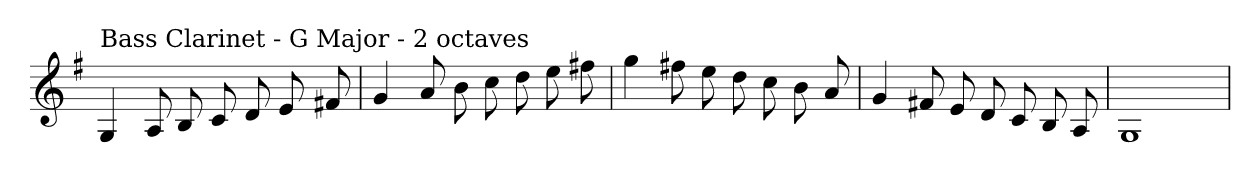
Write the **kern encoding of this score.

**kern
*part1
*staff1
*clefG2
*k[f#]
*G:
=
!LO:TX:a:t=Bass Clarinet - G Major - 2 octaves
4G
8A
8B
8c
8d
8e
8f#X
=
4g
8a
8b
8cc
8dd
8ee
8ff#X
=
4gg
8ff#X
8ee
8dd
8cc
8b
8a
=
4g
8f#X
8e
8d
8c
8B
8A
=
1G
=
*-
